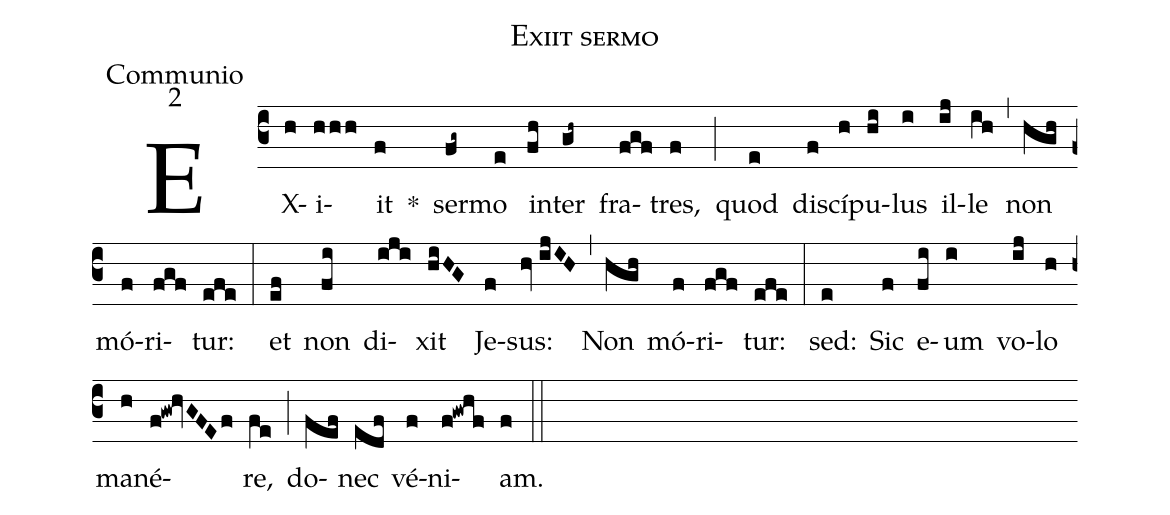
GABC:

name:Exiit sermo;
office-part:Communio;
mode:2;
%%
(c3) EX(h)i(hhh)it(f) *() ser(fg~)mo(e) in(fh)ter(gh~) fra(fgf)tres,(f) (;) quod(e) di(f)scí(h)pu(hi)lus(i) il(ij)le(ih) (,) non(hgh) mó(f)ri(fgf)tur:(efe) (:) et(ef) non(fi) di(iji)xit(hiHG) Je(f)sus:(hv//ijIH) (,) Non(hgh) mó(f)ri(fgf)tur:(efe) (:) sed:(e) Sic(f) e(fi)um(i) vo(ij)lo(h) ma(h)né(f!gw!hvGFEf)re,(fe) (;) do(fef)nec(edf) vé(f)ni(f!gwhf)am.(f) (::)
